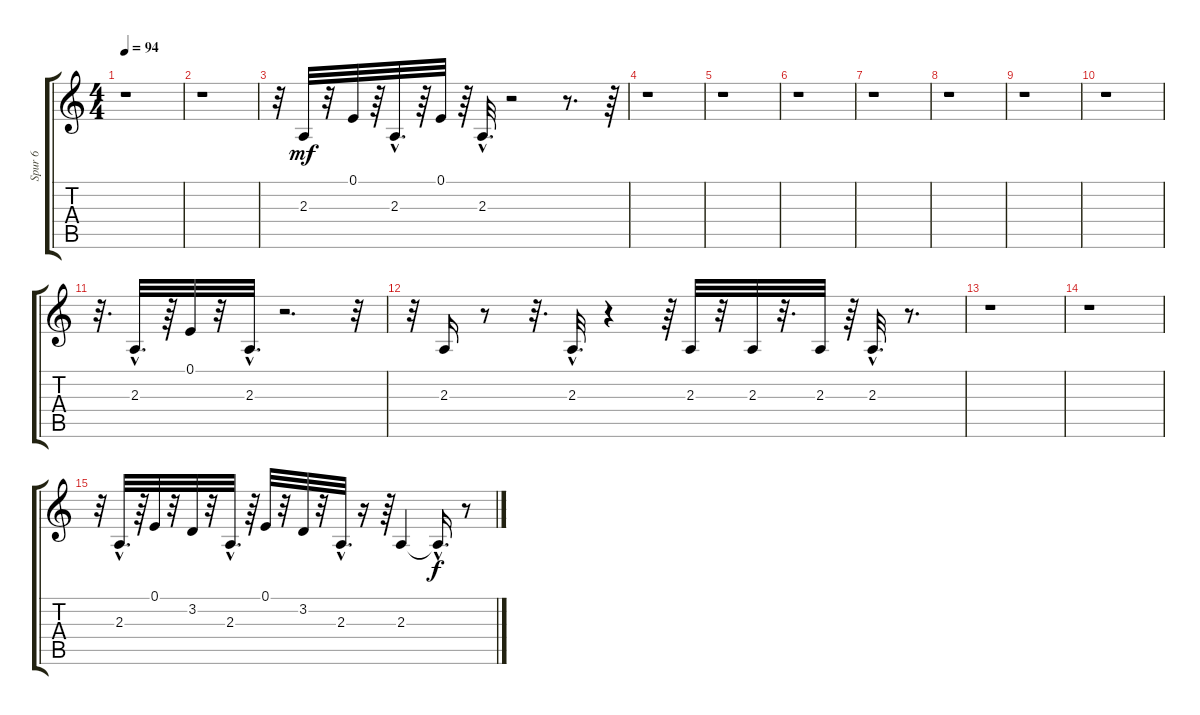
\track ("Spur 6" "Spur 6") {instrument oboe}
\staff {score tabs}
\tuning (E4 B3 G3 D3 A2 E2) {hide}
\ts (4 4)
\tempo 94
\clef g2
\ks c
r.1{dy mf} |
r.1 |
r.32 2.3.32 r.32 0.1.32 r.64 2.3{hac}.32{d} r.64 0.1.32 r.64 2.3{hac}.32{d} r.2 r.8{d} r.64 |
r.1 |
r.1 |
r.1 |
r.1 |
r.1 |
r.1 |
r.1 |
r.32{d} 2.3{hac}.32{d} r.64 0.1.32 r.32 2.3{hac}.32{d} r.2{d} r.32 |
r.32 2.3.16 r.8 r.32{d} 2.3{hac}.32{d} r.4 r.64 2.3.32 r.32 2.3.32 r.32{d} 2.3.32 r.64 2.3{hac}.32{d} r.8{d} |
r.1 |
r.1 |
r.32 2.3{hac}.32{d} r.64 0.1.32 r.32 3.2.32 r.32 2.3{hac}.32{d} r.64 0.1.32 r.32 3.2.32 r.32 2.3{hac}.32{d} r.16 r.64 2.3.4 2.3{hac t}.16{d dy f} r.8
